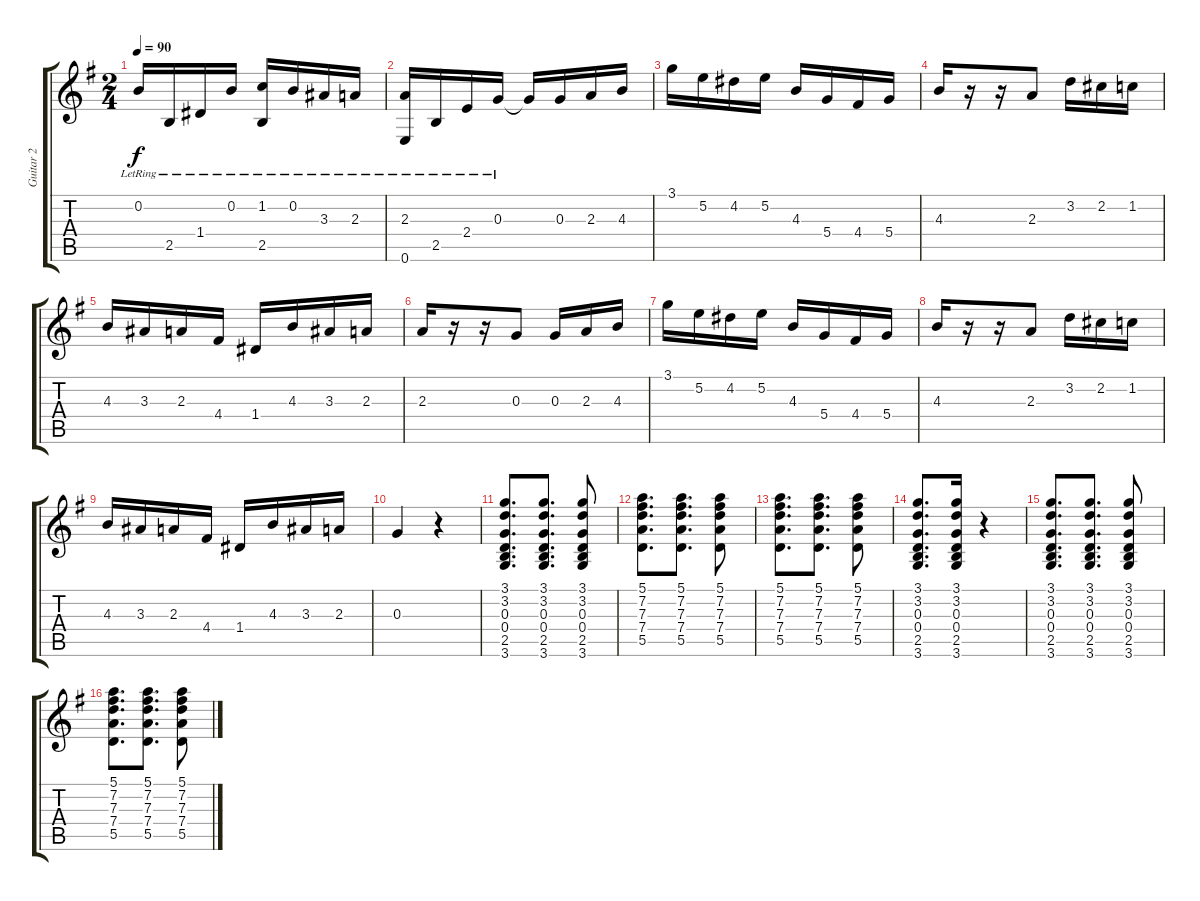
\track ("Guitar 2" "Guitar 2") {instrument acousticguitarnylon}
\staff {score tabs}
\tuning (E4 B3 G3 D3 A2 E2) {hide}
\ts (2 4)
\tempo 90
\clef g2
\ks eminor
0.2{lr}.16{dy f} 2.5{lr}.16 1.4{lr}.16 0.2{lr}.16 (1.2{lr} 2.5{lr}).16 0.2{lr}.16 3.3{lr}.16 2.3{lr}.16 |
(2.3{lr} 0.6{lr}).16 2.5{lr}.16 2.4{lr}.16 0.3{lr}.16 0.3{t}.16 0.3.16 2.3.16 4.3.16 |
3.1.16 5.2.16 4.2.16 5.2.16 4.3.16 5.4.16 4.4.16 5.4.16 |
4.3.16 r.16 r.16 2.3.8 3.2.16 2.2.16 1.2.16 |
4.3.16 3.3.16 2.3.16 4.4.16 1.4.16 4.3.16 3.3.16 2.3.16 |
2.3.16 r.16 r.16 0.3.8 0.3.16 2.3.16 4.3.16 |
3.1.16 5.2.16 4.2.16 5.2.16 4.3.16 5.4.16 4.4.16 5.4.16 |
4.3.16 r.16 r.16 2.3.8 3.2.16 2.2.16 1.2.16 |
4.3.16 3.3.16 2.3.16 4.4.16 1.4.16 4.3.16 3.3.16 2.3.16 |
0.3.4 r.4 |
(3.1 3.2 0.3 0.4 2.5 3.6).8{d} (3.1 3.2 0.3 0.4 2.5 3.6).8{d} (3.1 3.2 0.3 0.4 2.5 3.6).8 |
(5.1 7.2 7.3 7.4 5.5).8{d} (5.1 7.2 7.3 7.4 5.5).8{d} (5.1 7.2 7.3 7.4 5.5).8 |
(5.1 7.2 7.3 7.4 5.5).8{d} (5.1 7.2 7.3 7.4 5.5).8{d} (5.1 7.2 7.3 7.4 5.5).8 |
(3.1 3.2 0.3 0.4 2.5 3.6).8{d} (3.1 3.2 0.3 0.4 2.5 3.6).16 r.4 |
(3.1 3.2 0.3 0.4 2.5 3.6).8{d} (3.1 3.2 0.3 0.4 2.5 3.6).8{d} (3.1 3.2 0.3 0.4 2.5 3.6).8 |
(5.1 7.2 7.3 7.4 5.5).8{d} (5.1 7.2 7.3 7.4 5.5).8{d} (5.1 7.2 7.3 7.4 5.5).8
